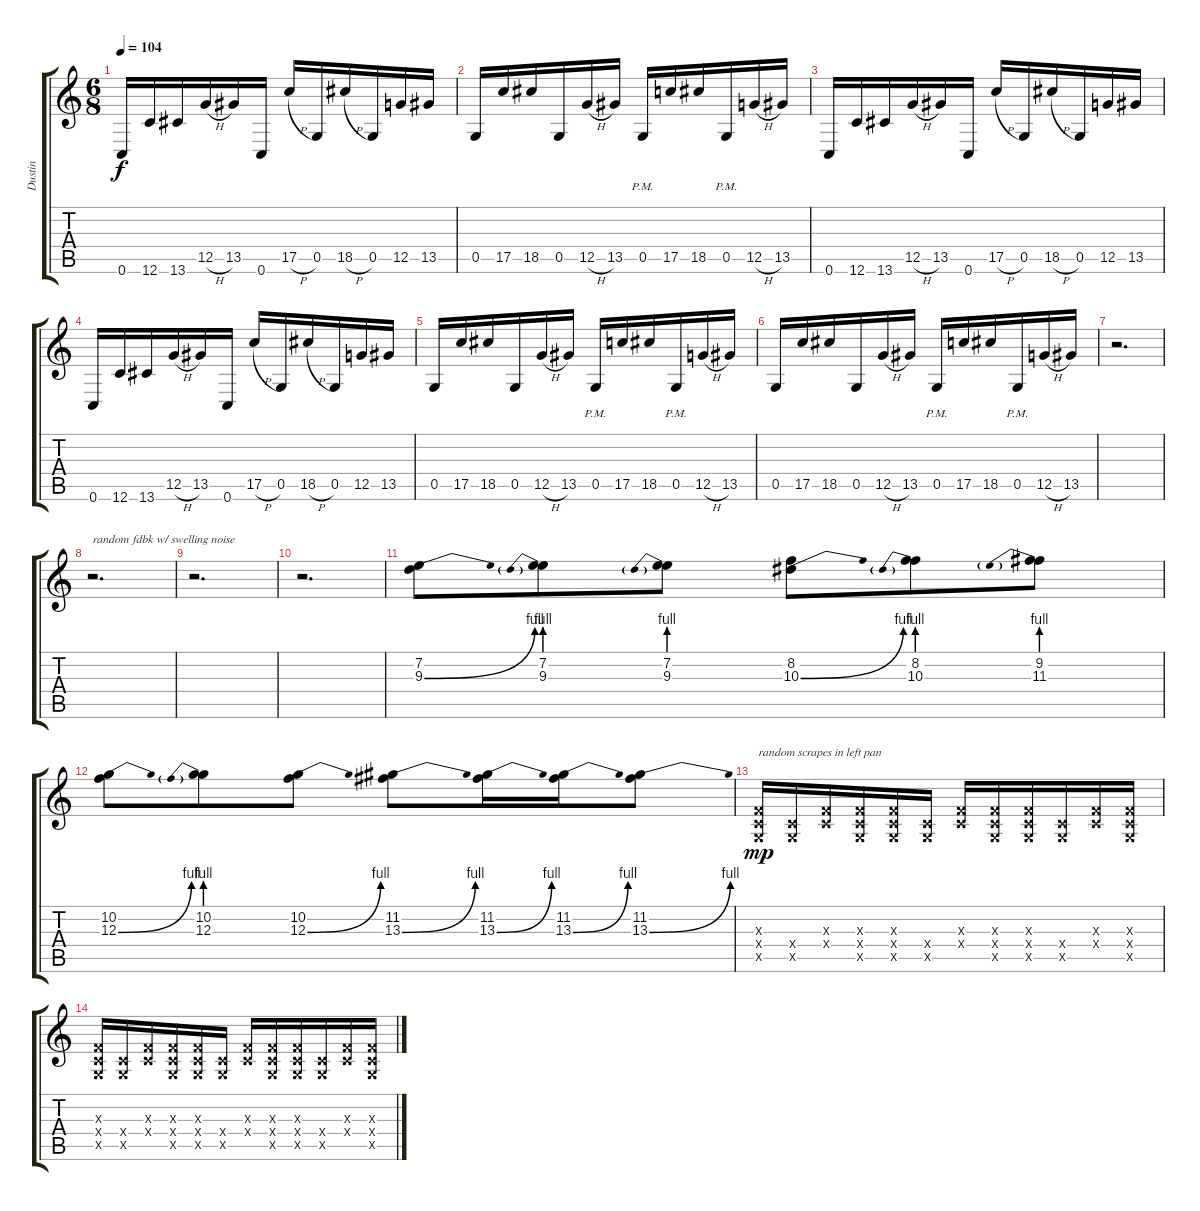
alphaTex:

\track ("Dustin" "Dustin") {instrument overdrivenguitar}
\staff {score tabs}
\tuning (D4 A3 F3 C3 G2 C2) {hide}
\ts (6 8)
\tempo 104
\clef g2
\ks c
0.6.16{dy f} 12.6.16 13.6.16 12.5{h}.16 13.5.16 0.6.16 17.5{h}.16 0.5.16 18.5{h}.16 0.5.16 12.5.16 13.5.16 |
0.5.16 17.5.16 18.5.16 0.5.16 12.5{h}.16 13.5.16 0.5{pm}.16 17.5.16 18.5.16 0.5{pm}.16 12.5{h}.16 13.5.16 |
0.6.16 12.6.16 13.6.16 12.5{h}.16 13.5.16 0.6.16 17.5{h}.16 0.5.16 18.5{h}.16 0.5.16 12.5.16 13.5.16 |
0.6.16 12.6.16 13.6.16 12.5{h}.16 13.5.16 0.6.16 17.5{h}.16 0.5.16 18.5{h}.16 0.5.16 12.5.16 13.5.16 |
0.5.16 17.5.16 18.5.16 0.5.16 12.5{h}.16 13.5.16 0.5{pm}.16 17.5.16 18.5.16 0.5{pm}.16 12.5{h}.16 13.5.16 |
0.5.16 17.5.16 18.5.16 0.5.16 12.5{h}.16 13.5.16 0.5{pm}.16 17.5.16 18.5.16 0.5{pm}.16 12.5{h}.16 13.5.16 |
r.2{d} |
r.2{d txt "random fdbk w/ swelling noise"} |
r.2{d} |
r.2{d} |
(7.2 9.3{be (bend 0 0 60 4)}).8 (7.2 9.3{be (prebend 0 4 60 4)}).8 (7.2 9.3{be (prebend 0 4 60 4)}).8 (8.2 10.3{be (bend 0 0 60 4)}).8 (8.2 10.3{be (prebend 0 4 60 4)}).8 (9.2 11.3{be (prebend 0 4 60 4)}).8 |
(10.2 12.3{be (bend 0 0 60 4)}).8 (10.2 12.3{be (prebend 0 4 60 4)}).8 (10.2 12.3{be (bend 0 0 60 4)}).8 (11.2 13.3{be (bend 0 0 60 4)}).8 (11.2 13.3{be (bend 0 0 60 4)}).16 (11.2 13.3{be (bend 0 0 60 4)}).16 (11.2 13.3{be (bend 0 0 60 4)}).8 |
(0.3{x} 0.4{x} 0.5{x}).16{txt "random scrapes in left pan" dy mp} (0.4{x} 0.5{x}).16 (0.3{x} 0.4{x}).16 (0.3{x} 0.4{x} 0.5{x}).16 (0.3{x} 0.4{x} 0.5{x}).16 (0.4{x} 0.5{x}).16 (0.3{x} 0.4{x}).16 (0.3{x} 0.4{x} 0.5{x}).16 (0.3{x} 0.4{x} 0.5{x}).16 (0.4{x} 0.5{x}).16 (0.3{x} 0.4{x}).16 (0.3{x} 0.4{x} 0.5{x}).16 |
(0.3{x} 0.4{x} 0.5{x}).16 (0.4{x} 0.5{x}).16 (0.3{x} 0.4{x}).16 (0.3{x} 0.4{x} 0.5{x}).16 (0.3{x} 0.4{x} 0.5{x}).16 (0.4{x} 0.5{x}).16 (0.3{x} 0.4{x}).16 (0.3{x} 0.4{x} 0.5{x}).16 (0.3{x} 0.4{x} 0.5{x}).16 (0.4{x} 0.5{x}).16 (0.3{x} 0.4{x}).16 (0.3{x} 0.4{x} 0.5{x}).16
